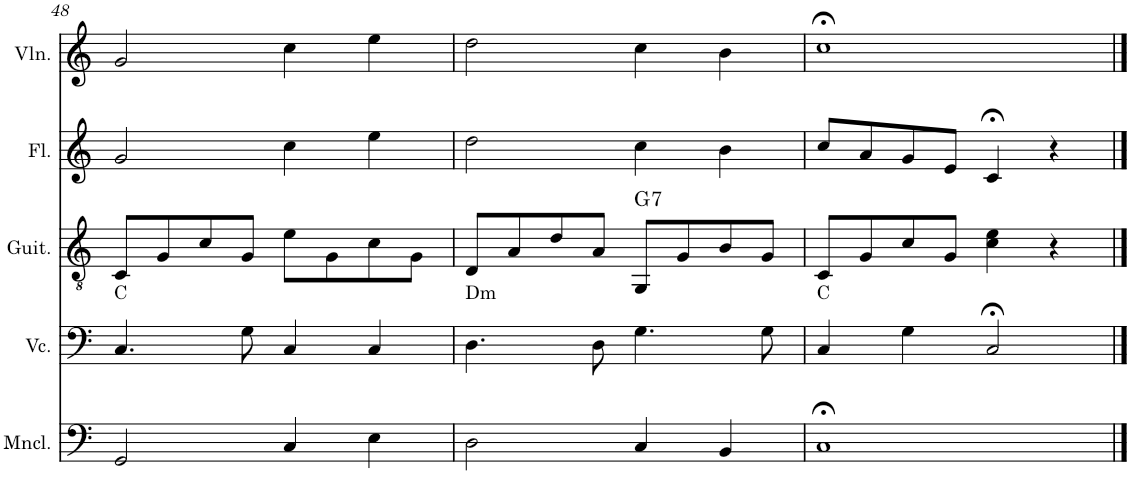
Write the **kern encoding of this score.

**kern	**kern	**kern	**harte	**kern	**kern
*part5	*part4	*part3	*part3	*part2	*part1
*staff5	*staff4	*staff3	*	*staff2	*staff1
*I"マンドチェロ	*I"チェロ	*I"クラシックギター	*	*I"フルート	*I"ヴァイオリン
!!LO:PB:g=z
*clefF4	*clefF4	*clefGv2	*	*clefG2	*clefG2
*k[]	*k[]	*k[]	*	*k[]	*k[]
*M4/4	*M4/4	*M4/4	*	*M4/4	*M4/4
=48	=48	=48	=48	=48	=48
!	!	!LO:TX:b:t=C	!	!	!
2GG/	4.C/	8C/L	.	2g/	2g/
.	.	8G/	.	.	.
.	.	8c/	.	.	.
.	8G\	8G/J	.	.	.
4C/	4C/	8e\L	.	4cc\	4cc\
.	.	8G\	.	.	.
4E\	4C/	8c\	.	4ee\	4ee\
.	.	8G\J	.	.	.
=49	=49	=49	=49	=49	=49
!	!	!LO:TX:b:t=Dm	!	!	!
2D\	4.D\	8D/L	.	2dd\	2dd\
.	.	8A/	.	.	.
.	.	8d/	.	.	.
.	8D\	8A/J	.	.	.
!	!	!	!LO:H:kt=7	!	!
4C/	4.G\	8GG/L	G:7	4cc\	4cc\
.	.	8G/	.	.	.
4BB/	.	8B/	.	4b\	4b\
.	8G\	8G/J	.	.	.
=50	=50	=50	=50	=50	=50
!	!	!LO:TX:b:t=C	!	!	!
1C;<	4C/	8C/L	.	8cc/L	1cc;<
.	.	8G/	.	8a/	.
.	4G\	8c/	.	8g/	.
.	.	8G/J	.	8e/J	.
.	2C;</	4c\ 4e\	.	4c;</	.
.	.	4r	.	4r	.
==	==	==	==	==	==
*-	*-	*-	*-	*-	*-
